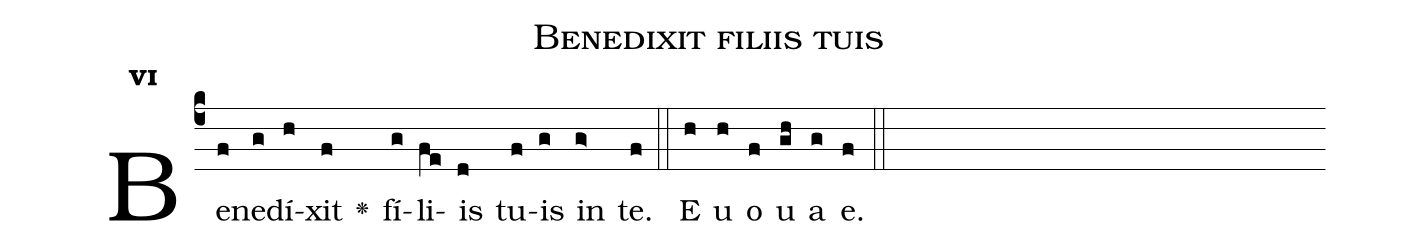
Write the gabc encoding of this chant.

name:Benedixit filiis tuis;
office-part:Antiphona;
mode:6;
%%
initial-style: 1;
name: Benedixit filiis tuis;
book: Antiphonae & Responsoria/Tomus III, p. 108;
occasion: Psalterium Hebdomada IV Feria VI;
office-part: Laudes Ant 3;
user-notes: ;
commentary: ;
annotation: 6f;
centering-scheme: english;
fontsize: 12;
font: OFLSortsMillGoudy;
height: 11;
width: 4.5;
%%
(c4)Be(f)ne(g)dí(h)xit(f) <v>\greheightstar</v>() fí(g)li(fe)is(d) tu(f)is(g) in(g>) te.(f) (::)
E(h) u(h) o(f) u(gh) a(g) e.(f) (::)
